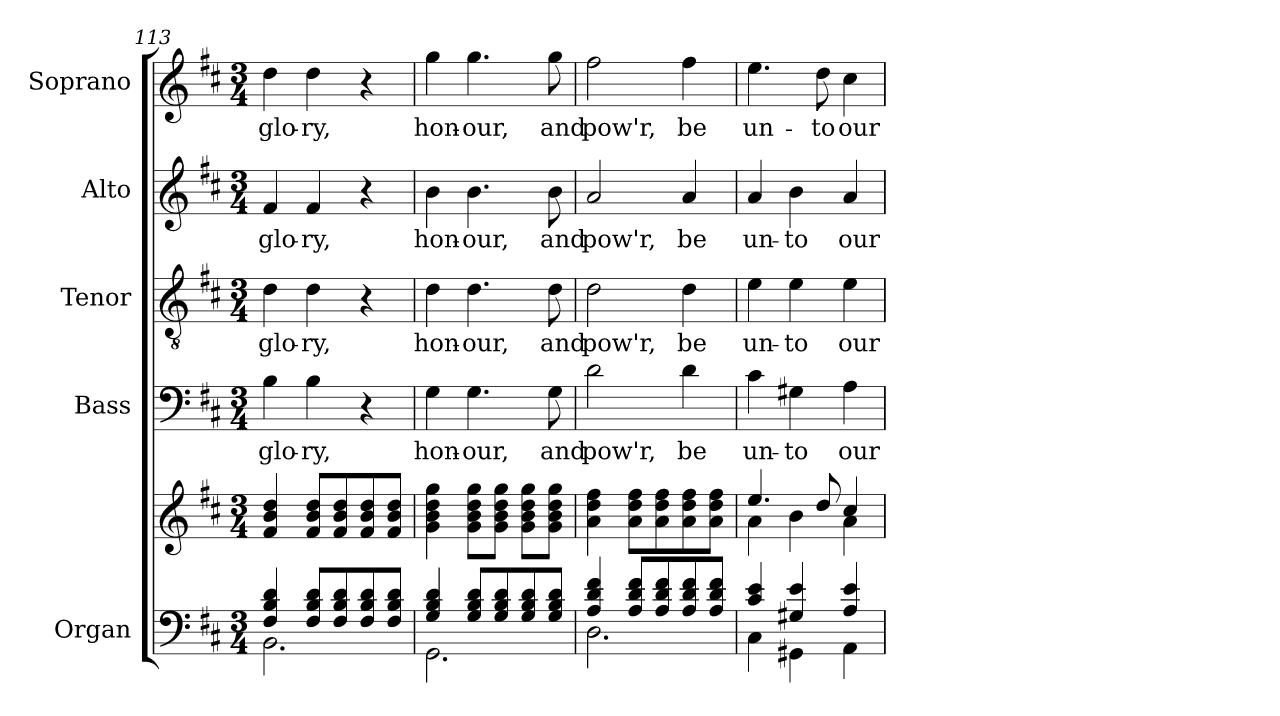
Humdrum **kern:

**kern	**kern	**kern	**text	**kern	**text	**kern	**text	**kern	**text
*part5	*part5	*part4	*part4	*part3	*part3	*part2	*part2	*part1	*part1
*staff6	*staff5	*staff4	*staff4	*staff3	*staff3	*staff2	*staff2	*staff1	*staff1
*I"Organ	*	*I"Bass	*	*I"Tenor	*	*I"Alto	*	*I"Soprano	*
*I'Org.	*	*I'B.	*	*I'T.	*	*I'A.	*	*I'S.	*
*clefF4	*clefG2	*clefF4	*	*clefGv2	*	*clefG2	*	*clefG2	*
*	*	*	*	*ITrd7c12	*	*	*	*	*
*k[f#c#]	*k[f#c#]	*k[f#c#]	*	*k[f#c#]	*	*k[f#c#]	*	*k[f#c#]	*
*D:	*D:	*D:	*	*D:	*	*D:	*	*D:	*
*M3/4	*M3/4	*M3/4	*	*M3/4	*	*M3/4	*	*M3/4	*
=113	=113	=113	=113	=113	=113	=113	=113	=113	=113
*^	*	*	*	*	*	*	*	*	*
!	!	!	!	!LO:LY:b:color=#000000	!	!	!	!	!	!
!	!	!	!	!	!	!LO:LY:b:color=#000000	!	!	!	!
!	!	!	!	!	!	!	!	!LO:LY:b:color=#000000	!	!
!	!	!	!	!	!	!	!	!	!	!LO:LY:b:color=#000000
4F#i/ 4Bi 4di	2.BBi\	4f#i/ 4bi 4ddi	4Bi\	glo-	4Di\	glo-	4f#i/	glo-	4ddi\	glo-
!	!	!	!	!LO:LY:b:color=#000000	!	!	!	!	!	!
!	!	!	!	!	!	!LO:LY:b:color=#000000	!	!	!	!
!	!	!	!	!	!	!	!	!LO:LY:b:color=#000000	!	!
!	!	!	!	!	!	!	!	!	!	!LO:LY:b:color=#000000
8F#i/ 8Bi 8diL	.	8f#i/ 8bi 8ddiL	4Bi\	-ry,	4Di\	-ry,	4f#i/	-ry,	4ddi\	-ry,
8F#i/ 8Bi 8di	.	8f#i/ 8bi 8ddi	.	.	.	.	.	.	.	.
8F#i/ 8Bi 8di	.	8f#i/ 8bi 8ddi	4r	.	4r	.	4r	.	4r	.
8F#i/ 8Bi 8diJ	.	8f#i/ 8bi 8ddiJ	.	.	.	.	.	.	.	.
!!LO:LB:g=z
=114	=114	=114	=114	=114	=114	=114	=114	=114	=114	=114
!	!	!	!	!LO:LY:b:color=#000000	!	!	!	!	!	!
!	!	!	!	!	!	!LO:LY:b:color=#000000	!	!	!	!
!	!	!	!	!	!	!	!	!LO:LY:b:color=#000000	!	!
!	!	!	!	!	!	!	!	!	!	!LO:LY:b:color=#000000
4Gi/ 4Bi 4di	2.GGi\	4gi\ 4bi 4ddi 4ggi	4Gi\	hon-	4Di\	hon-	4bi\	hon-	4ggi\	hon-
!	!	!	!	!LO:LY:b:color=#000000	!	!	!	!	!	!
!	!	!	!	!	!	!LO:LY:b:color=#000000	!	!	!	!
!	!	!	!	!	!	!	!	!LO:LY:b:color=#000000	!	!
!	!	!	!	!	!	!	!	!	!	!LO:LY:b:color=#000000
8Gi/ 8Bi 8diL	.	8gi\ 8bi 8ddi 8ggiL	4.Gi\	-our,	4.Di\	-our,	4.bi\	-our,	4.ggi\	-our,
8Gi/ 8Bi 8di	.	8gi\ 8bi 8ddi 8ggiJ	.	.	.	.	.	.	.	.
8Gi/ 8Bi 8di	.	8gi\ 8bi 8ddi 8ggiL	.	.	.	.	.	.	.	.
!	!	!	!	!LO:LY:b:color=#000000	!	!	!	!	!	!
!	!	!	!	!	!	!LO:LY:b:color=#000000	!	!	!	!
!	!	!	!	!	!	!	!	!LO:LY:b:color=#000000	!	!
!	!	!	!	!	!	!	!	!	!	!LO:LY:b:color=#000000
8Gi/ 8Bi 8diJ	.	8gi\ 8bi 8ddi 8ggiJ	8Gi\	and	8Di\	and	8bi\	and	8ggi\	and
=115	=115	=115	=115	=115	=115	=115	=115	=115	=115	=115
!	!	!	!	!LO:LY:b:color=#000000	!	!	!	!	!	!
!	!	!	!	!	!	!LO:LY:b:color=#000000	!	!	!	!
!	!	!	!	!	!	!	!	!LO:LY:b:color=#000000	!	!
!	!	!	!	!	!	!	!	!	!	!LO:LY:b:color=#000000
4Ai/ 4di 4f#i	2.Di\	4ai\ 4ddi 4ff#i	2di\	pow'r,	2Di\	pow'r,	2ai/	pow'r,	2ff#i\	pow'r,
8Ai/ 8di 8f#iL	.	8ai\ 8ddi 8ff#iL	.	.	.	.	.	.	.	.
8Ai/ 8di 8f#i	.	8ai\ 8ddi 8ff#i	.	.	.	.	.	.	.	.
!	!	!	!	!LO:LY:b:color=#000000	!	!	!	!	!	!
!	!	!	!	!	!	!LO:LY:b:color=#000000	!	!	!	!
!	!	!	!	!	!	!	!	!LO:LY:b:color=#000000	!	!
!	!	!	!	!	!	!	!	!	!	!LO:LY:b:color=#000000
8Ai/ 8di 8f#i	.	8ai\ 8ddi 8ff#i	4di\	be	4Di\	be	4ai/	be	4ff#i\	be
8Ai/ 8di 8f#iJ	.	8ai\ 8ddi 8ff#iJ	.	.	.	.	.	.	.	.
=116	=116	=116	=116	=116	=116	=116	=116	=116	=116	=116
*	*^	*^	*	*	*	*	*	*	*	*
!	!	!	!	!	!	!LO:LY:b:color=#000000	!	!	!	!	!	!
!	!	!	!	!	!	!	!	!LO:LY:b:color=#000000	!	!	!	!
!	!	!	!	!	!	!	!	!	!	!LO:LY:b:color=#000000	!	!
!	!	!	!	!	!	!	!	!	!	!	!	!LO:LY:b:color=#000000
4c#i/ 4ei	4ryy	4C#i\	4.eei/	4ai\	4c#i\	un-	4Ei\	un-	4ai/	un-	4.eei\	un-
!	!	!	!	!	!	!LO:LY:b:color=#000000	!	!	!	!	!	!
!	!	!	!	!	!	!	!	!LO:LY:b:color=#000000	!	!	!	!
!	!	!	!	!	!	!	!	!	!	!LO:LY:b:color=#000000	!	!
4G#Xi/ 4ei	4GG#Xi\	4ryy	.	4bi\	4G#Xi\	-to	4Ei\	-to	4bi\	-to	.	.
!	!	!	!	!	!	!	!	!	!	!	!	!LO:LY:b:color=#000000
.	.	.	8ddi/	.	.	.	.	.	.	.	8ddi\	-to
!	!	!	!	!	!	!LO:LY:b:color=#000000	!	!	!	!	!	!
!	!	!	!	!	!	!	!	!LO:LY:b:color=#000000	!	!	!	!
!	!	!	!	!	!	!	!	!	!	!LO:LY:b:color=#000000	!	!
!	!	!	!	!	!	!	!	!	!	!	!	!LO:LY:b:color=#000000
4Ai/ 4ei	4ryy	4AAi\	4cc#i/	4ai\	4Ai\	our	4Ei\	our	4ai/	our	4cc#i\	our
*v	*v	*v	*	*	*	*	*	*	*	*	*	*
*	*v	*v	*	*	*	*	*	*	*	*
=	=	=	=	=	=	=	=	=	=
*-	*-	*-	*-	*-	*-	*-	*-	*-	*-
